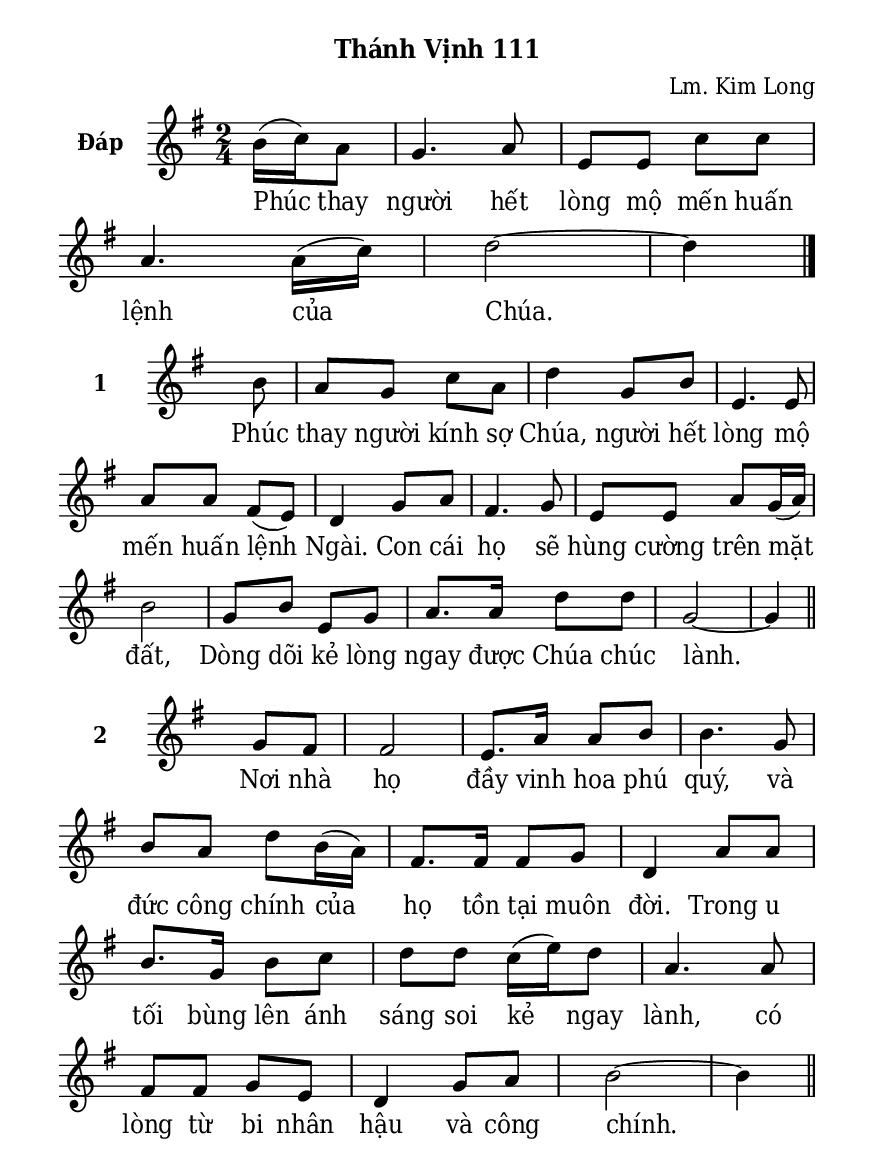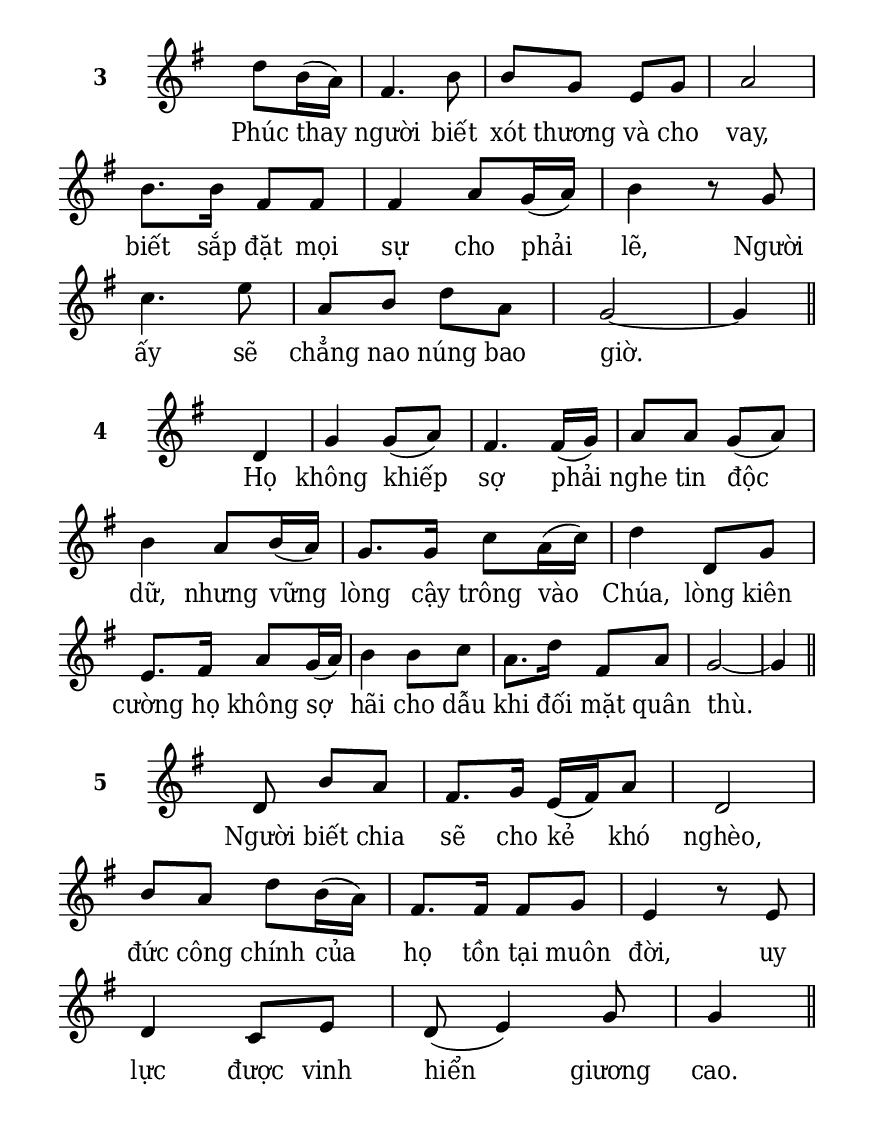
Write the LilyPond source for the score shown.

% Cài đặt chung
\version "2.22.1"
\include "english.ly"

\header {
  subtitle = "Thánh Vịnh 111"
  composer = "Lm. Kim Long"
  %arranger = " "
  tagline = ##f
}


% Nhạc
nhacMauMot = \relative c'' {
  \key g \major
  \time 2/4
  \partial 4 b16 (c) a8 |
  g4. a8 |
  e e c' c |
  a4. a16 (c) |
  d2 ~ |
  d4 \bar "|."
}

nhacMauHai = \relative c'' {
  \key g \major
  \time 2/4
  \partial 8 b8 |
  a g c a |
  d4 g,8 b |
  e,4. e8 |
  a a fs (e) |
  d4 g8 a |
  fs4. g8 |
  e e a g16 (a) |
  b2 |
  g8 b e, g |
  a8. a16 d8 d |
  g,2 ~ |
  g4 \bar "||"
}

nhacMauBa = \relative c'' {
  \key g \major
  \time 2/4
  \partial 4 g8 fs |
  fs2 |
  e8. a16 a8 b |
  b4. g8 |
  b a d b16 (a) |
  fs8. fs16 fs8 g |
  d4 a'8 a |
  b8. g16 b8 c |
  d d c16 (e) d8 |
  a4. a8 |
  fs fs g e |
  d4 g8 a |
  b2 ~ |
  b4 \bar "||"
}

nhacMauBon = \relative c'' {
  \key g \major
  \time 2/4
  \partial 4 d8 b16 (a) |
  fs4. b8 |
  b g e g |
  a2 |
  b8. b16 fs8 fs |
  fs4 a8 g16 (a) |
  b4 r8 g |
  c4. e8 |
  a, b d a |
  g2 ~ |
  g4 \bar "||"
}

nhacMauNam = \relative c' {
  \key g \major
  \time 2/4
  \partial 4 d4 |
  g g8 (a) |
  fs4. fs16 (g) |
  a8 a g (a) |
  b4 a8 b16 (a) |
  g8. g16 c8 a16 (c) |
  d4 d,8 g |
  e8. fs16 a8 g16 (a) |
  b4 b8 c |
  a8. d16 fs,8 a |
  g2 ~ |
  g4 \bar "||"
}

nhacMauSau = \relative c' {
  \key g \major
  \time 2/4
  \partial 4. d8 b' a |
  fs8. g16 e (fs) a8 |
  d,2 |
  b'8 a d b16 (a) |
  fs8. fs16 fs8 g |
  e4 r8 e |
  d4 c8 e |
  d (e4) g8 |
  g4 \bar "||"
}

% Lời
loiMauMot = \lyricmode {
  Phúc thay người hết lòng mộ mến huấn lệnh của Chúa.
}

loiMauHai = \lyricmode {
  Phúc thay người kính sợ Chúa,
  người hết lòng mộ mến huấn lệnh Ngài.
  Con cái họ sẽ hùng cường trên mặt đất,
  Dòng dõi kẻ lòng ngay được Chúa chúc lành.
}

loiMauBa = \lyricmode {
  Nơi nhà họ đầy vinh hoa phú quý,
  và đức công chính của họ tồn tại muôn đời.
  Trong u tối bùng lên ánh sáng soi kẻ ngay lành,
  có lòng từ bi nhân hậu và công chính.
}

loiMauBon = \lyricmode {
  Phúc thay người biết xót thương và cho vay,
  biết sắp đặt mọi sự cho phải lẽ,
  Người ấy sẽ chẳng nao núng bao giờ.
}

loiMauNam = \lyricmode {
  Họ không khiếp sợ phải nghe tin độc dữ,
  nhưng vững lòng cậy trông vào Chúa,
  lòng kiên cường họ không sợ hãi
  cho dẫu khi đối mặt quân thù.
}

loiMauSau = \lyricmode {
  Người biết chia sẽ cho kẻ khó nghèo,
  đức công chính của họ tồn tại muôn đời,
  uy lực được vinh hiển giương cao.
}

% Dàn trang
\paper {
  #(set-paper-size "a5")
  top-margin = 10\mm
  bottom-margin = 10\mm
  left-margin = 10\mm
  right-margin = 10\mm
  indent = #0
  #(define fonts
	 (make-pango-font-tree "Deja Vu Serif Condensed"
	 		       "Deja Vu Serif Condensed"
			       "Deja Vu Serif Condensed"
			       (/ 20 20)))
  print-page-number = ##f
}

\score {
  <<
    \new Staff \with {
      instrumentName = \markup { \bold "Đáp" }} <<
        \clef treble
        \new Voice = beSop {
          \nhacMauMot
        }
      \new Lyrics \lyricsto beSop \loiMauMot
    >>
  >>
  \layout {
    indent = 15
    \override Lyrics.LyricSpace.minimum-distance = #0.6
    \override Score.BarNumber.break-visibility = ##(#f #f #f)
    \override Score.SpacingSpanner.uniform-stretching = ##t
    ragged-last = ##f
  }
}

\score {
  <<
    \new Staff \with {
      instrumentName = \markup { \bold "1" }} <<
        \clef treble
        \new Voice = beSop {
          \nhacMauHai
        }
      \new Lyrics \lyricsto beSop \loiMauHai
    >>
  >>
  \layout {
    indent = 15
    \override Staff.TimeSignature.transparent = ##t
    \override Lyrics.LyricSpace.minimum-distance = #0.7
    \override Score.BarNumber.break-visibility = ##(#f #f #f)
    \override Score.SpacingSpanner.uniform-stretching = ##t
    \override LyricHyphen.minimum-distance = #1.5
    ragged-last = ##f
  }
}

\score {
  <<
    \new Staff \with {
      instrumentName = \markup { \bold "2" }} <<
        \clef treble
        \new Voice = beSop {
          \nhacMauBa
        }
      \new Lyrics \lyricsto beSop \loiMauBa
    >>
  >>
  \layout {
    indent = 15
    \override Staff.TimeSignature.transparent = ##t
    \override Staff.TimeSignature.transparent = ##t
    \override Lyrics.LyricSpace.minimum-distance = #0.7
    \override Score.BarNumber.break-visibility = ##(#f #f #f)
    \override Score.SpacingSpanner.uniform-stretching = ##t
    \override LyricHyphen.minimum-distance = #1.5
    ragged-last = ##f
  }
}

\score {
  <<
    \new Staff \with {
      instrumentName = \markup { \bold "3" }} <<
        \clef treble
        \new Voice = beSop {
          \nhacMauBon
        }
      \new Lyrics \lyricsto beSop \loiMauBon
    >>
  >>
  \layout {
    indent = 15
    \override Staff.TimeSignature.transparent = ##t
    \override Staff.TimeSignature.transparent = ##t
    \override Lyrics.LyricSpace.minimum-distance = #0.7
    \override Score.BarNumber.break-visibility = ##(#f #f #f)
    \override Score.SpacingSpanner.uniform-stretching = ##t
    \override LyricHyphen.minimum-distance = #1.5
    ragged-last = ##f
  }
}

\score {
  <<
    \new Staff \with {
      instrumentName = \markup { \bold "4" }} <<
        \clef treble
        \new Voice = beSop {
          \nhacMauNam
        }
      \new Lyrics \lyricsto beSop \loiMauNam
    >>
  >>
  \layout {
    indent = 15
    \override Staff.TimeSignature.transparent = ##t
    \override Staff.TimeSignature.transparent = ##t
    \override Lyrics.LyricSpace.minimum-distance = #0.7
    \override Score.BarNumber.break-visibility = ##(#f #f #f)
    \override Score.SpacingSpanner.uniform-stretching = ##t
    \override LyricHyphen.minimum-distance = #1.5
    ragged-last = ##f
  }
}

\score {
  <<
    \new Staff \with {
      instrumentName = \markup { \bold "5" }} <<
        \clef treble
        \new Voice = beSop {
          \nhacMauSau
        }
      \new Lyrics \lyricsto beSop \loiMauSau
    >>
  >>
  \layout {
    indent = 15
    \override Staff.TimeSignature.transparent = ##t
    \override Staff.TimeSignature.transparent = ##t
    \override Lyrics.LyricSpace.minimum-distance = #0.7
    \override Score.BarNumber.break-visibility = ##(#f #f #f)
    \override Score.SpacingSpanner.uniform-stretching = ##t
    \override LyricHyphen.minimum-distance = #1.5
    ragged-last = ##f
  }
}
